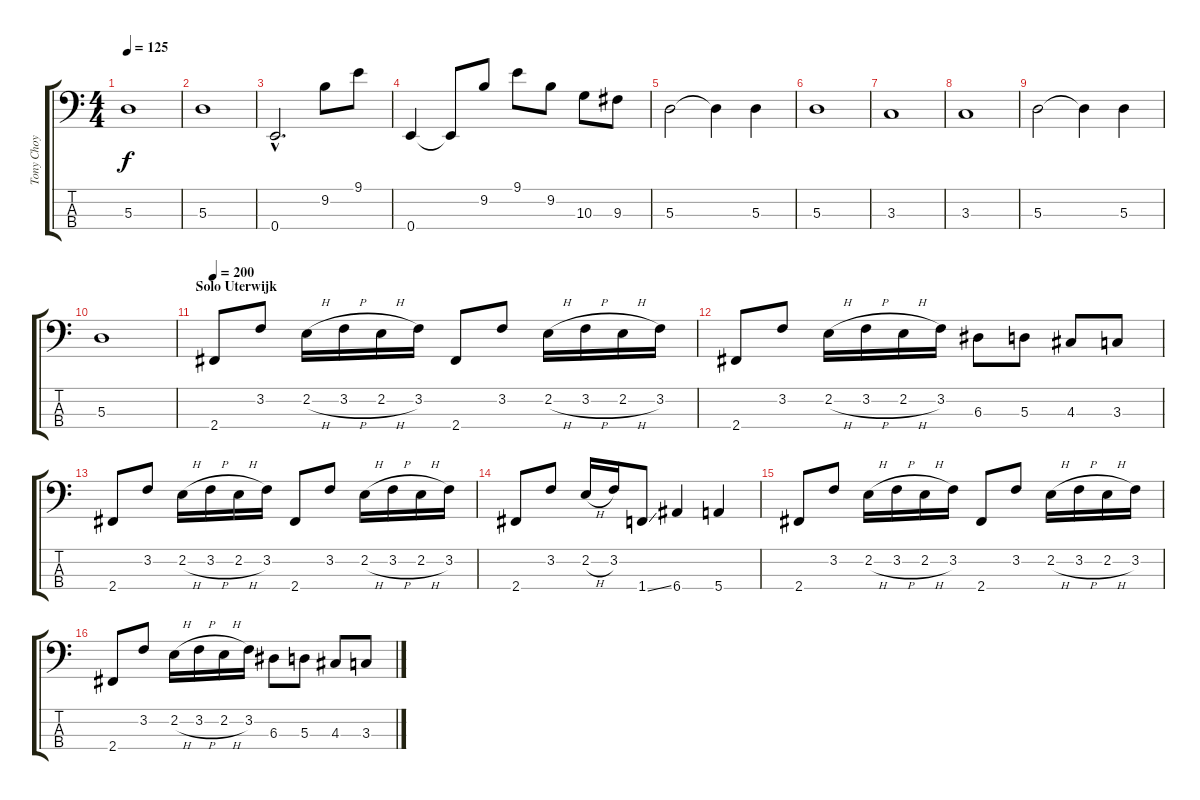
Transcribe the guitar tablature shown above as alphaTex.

\track ("Tony Choy " "Tony Choy ") {instrument electricbasspick}
\staff {score tabs}
\tuning (G2 D2 A1 E1) {hide}
\ts (4 4)
\tempo 125
\clef f4
\ks c
5.3.1{dy f} |
5.3.1 |
0.4{hac}.2{d} 9.2.8 9.1.8 |
0.4.4 0.4{t}.8 9.2.8 9.1.8 9.2.8 10.3.8 9.3.8 |
5.3.2 5.3{t}.4 5.3.4 |
5.3.1 |
3.3.1 |
3.3.1 |
5.3.2 5.3{t}.4 5.3.4 |
5.3.1 |
\section ("" "Solo Uterwijk")
\tempo 200
2.4.8 3.2.8 2.2{h}.16 3.2{h}.16 2.2{h}.16 3.2.16 2.4.8 3.2.8 2.2{h}.16 3.2{h}.16 2.2{h}.16 3.2.16 |
2.4.8 3.2.8 2.2{h}.16 3.2{h}.16 2.2{h}.16 3.2.16 6.3.8 5.3.8 4.3.8 3.3.8 |
2.4.8 3.2.8 2.2{h}.16 3.2{h}.16 2.2{h}.16 3.2.16 2.4.8 3.2.8 2.2{h}.16 3.2{h}.16 2.2{h}.16 3.2.16 |
2.4.8 3.2.8 2.2{h}.16 3.2.16 1.4{ss}.8 6.4.4 5.4.4 |
2.4.8 3.2.8 2.2{h}.16 3.2{h}.16 2.2{h}.16 3.2.16 2.4.8 3.2.8 2.2{h}.16 3.2{h}.16 2.2{h}.16 3.2.16 |
2.4.8 3.2.8 2.2{h}.16 3.2{h}.16 2.2{h}.16 3.2.16 6.3.8 5.3.8 4.3.8 3.3.8
